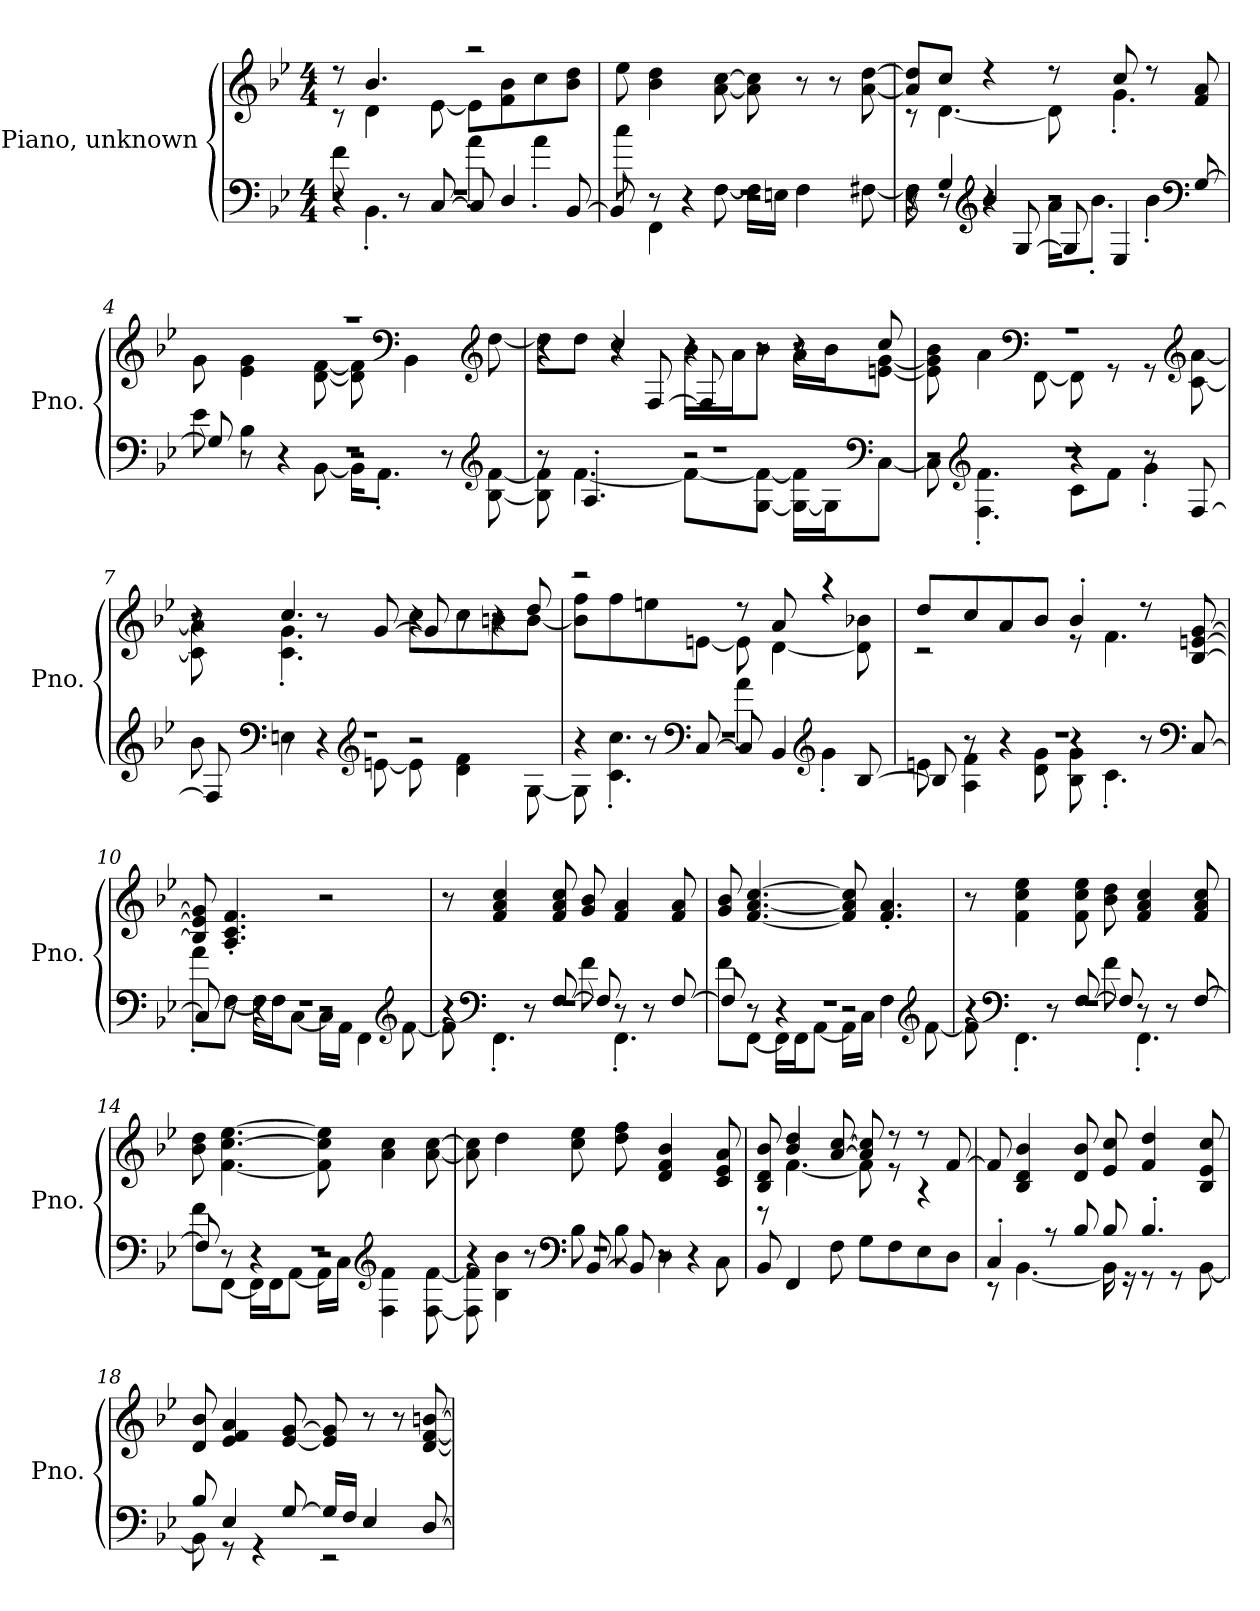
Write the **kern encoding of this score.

**kern	**kern
*part1	*part1
*staff2	*staff1
*I"Piano, unknown	*
*I'Pno.	*
*clefF4	*clefG2
*k[b-e-]	*k[b-e-]
*M4/4	*M4/4
*MM120	*MM120
=1	=1
*^	*^
*	*^	*	*
1r	8f\	4r	8r	8r
.	4.BB-'\	.	4.b-/	4d\
.	.	8r	.	.
.	.	[8C/	.	[8e-\
.	4a'\	8C/]	2r	8e-\L]
.	.	4D/	.	8f\ 8b-\
.	4a'\	.	.	8cc\
.	.	[8BB-/	.	8b-\ 8dd\J
*	*	*	*v	*v
=2	=2	=2	=2
1r	8cc\	8BB-/]	8ee-\
.	4FF\	8r	4b-\ 4dd\
.	.	4r	.
.	[8F\	.	[8a\ [8cc\
.	16F\LL]	2r	8a\] 8cc\]
.	16En\JJ	.	.
.	4F\	.	8r
.	.	.	8r
.	[8F#X\	.	[8a\ [8dd\
=3	=3	=3	=3
*	*	*	*^
4r	8F#\]	8r	8a/] 8dd/]L	8r
.	8r	4G/	8cc/J	[4.d\
*clefG2	*	*	*	*
4b-/	4r	.	4r	.
.	.	[8G/	.	.
2r	16a\KL	8G/]	8r	8d\]
.	8.b-'\J	.	.	.
.	.	4E-/	8cc/	4.g'\
.	4b-'\	.	8r	.
*clefF4	*	*	*	*
.	.	[8G/	8f/ 8a/	.
!!LO:LB:g=z	!!
=4	=4	=4	=4	=4
1r	8e-\	8G/]	1r	8g\
.	4B-\	8r	.	4e-\ 4g\
.	.	4r	.	.
.	[8BB-\	.	.	[8d\ [8f\
.	16BB-\KL]	2r	.	8d\] 8f\]
.	8.AA'\J	.	.	.
*	*	*	*clefF4	*
.	.	.	.	4BB-\
.	8r	.	.	.
*clefG2	*	*	*clefG2	*
.	[8B-\ [8f\	.	.	[8dd\
=5	=5	=5	=5	=5
*	*	*	*	*^
1r	8B-\] 8f\]	8r	4r	8dd\L]	4r
.	[4.f\	4.A'/	.	8dd\J	.
.	.	.	4cc/	4r	8r
.	.	.	.	.	[8F/
.	8f\L_	2r	4r	16b-\LL	8F/]
.	.	.	.	16a\J	.
.	[8G\ 8f\_J	.	.	8b-\J	8r
.	16G\_ 16f\]LL	.	8r	16a\LL	4r
.	16G\J]	.	.	16b-\J	.
*clefF4	*	*	*	*	*
.	[8C\J	.	8cc/	[8en\ [8g\J	.
*	*	*	*	*v	*v
=6	=6	=6	=6	=6
1r	8C\]	2r	1r	8e\] 8g\] 8b-\
*clefG2	*	*	*	*
.	4.F\' 4.f\'	.	.	4a\
*	*	*	*clefF4	*
.	.	.	.	[8FF\
.	8c\L	4r	.	8FF\]
.	8f\J	.	.	8r
.	4g'\	8r	.	8r
*	*	*	*clefG2	*
.	.	[8F/	.	[8c\ [8a\
!!LO:LB:g=z
=7	=7	=7	=7	=7
*	*	*	*	*^
1r	8b-\	8F/]	8r	8c\] 8a\]	4r
*clefF4	*	*	*	*	*
.	4En\	8r	4.cc/	4.c\' 4.g\'	.
.	.	4r	.	.	8r
*clefG2	*	*	*	*	*
.	[8en\	.	.	.	[8g/
.	8e\]	2r	4r	8cc\L	8g/]
.	4d\ 4f\	.	.	8cc\	8r
.	.	.	8r	8bn\	4r
.	[8G\	.	8dd/	[8b\J	.
*	*	*	*	*v	*v
=8	=8	=8	=8	=8
1r	8G\]	4r	2r	8b\] 8ff\L
.	4.c\' 4.cc\'	.	.	8ff\
.	.	8r	.	8een\
*clefF4	*	*	*	*
.	.	[8C/	.	[8en\J
.	4a'\	8C/]	8r	8e\]
.	.	4BB-/	8a/	[4d\
*clefG2	*	*	*	*
.	4g'\	.	4r	.
.	.	[8B-/	.	8d\] 8b-X\
!!LO:LB:g=z	!!
=9	=9	=9	=9	=9
1r	8en\	8B-/]	8dd/L	2r
.	4A\ 4f\	8r	8cc/	.
.	.	4r	8a/	.
.	8d\ 8g\	.	8b-/J	.
.	8B-\ 8g\	4r	4b-'/	8r
.	4.c'\	.	.	4.f\
.	.	8r	8r	.
*clefF4	*	*	*	*
.	.	[8C/	[8B-/ [8en/ [8g/	.
*	*	*	*v	*v
=10	=10	=10	=10
1r	8a'\L	8C/]	8B-/] 8e/] 8g/]
.	[8F\J	8r	4.A/' 4.c/' 4.f/'
.	16F\LL]	4r	.
.	16F\J	.	.
.	[8C\J	.	.
.	16C\LL]	2r	2r
.	16AA\JJ	.	.
.	4FF\	.	.
*clefG2	*	*	*
.	[8f\	.	.
=11	=11	=11	=11
1r	8f\]	4r	8r
*clefF4	*	*	*
.	4.FF'\	.	4f/ 4a/ 4cc/
.	.	8r	.
.	.	[8F/	8f/ 8a/ 8cc/
.	8f\	8F/]	8g/ 8b-/
.	4.FF'\	8r	4f/ 4a/
.	.	8r	.
.	.	[8F/	8f/ 8a/
!!LO:LB:g=z
=12	=12	=12	=12
1r	8f\L	8F/]	8g/ 8b-/
.	[8FF\J	8r	[4.f/ [4.a/ [4.cc/
.	16FF\LL]	4r	.
.	16FF\J	.	.
.	[8AA\J	.	.
.	16AA\LL]	2r	8f/] 8a/] 8cc/]
.	16C\JJ	.	.
.	4F\	.	4.f/' 4.a/'
*clefG2	*	*	*
.	[8f\	.	.
=13	=13	=13	=13
1r	8f\]	4r	8r
*clefF4	*	*	*
.	4.FF'\	.	4f\ 4cc\ 4ee-\
.	.	8r	.
.	.	[8F/	8f\ 8cc\ 8ee-\
.	8f\	8F/]	8b-\ 8dd\
.	4.FF'\	8r	4f/ 4a/ 4cc/
.	.	8r	.
.	.	[8F/	8f/ 8a/ 8cc/
=14	=14	=14	=14
1r	8f\L	8F/]	8b-\ 8dd\
.	[8FF\J	8r	[4.f\ [4.cc\ [4.ee-\
.	16FF\LL]	4r	.
.	16FF\J	.	.
.	[8AA\J	.	.
.	16AA\LL]	2r	8f\] 8cc\] 8ee-\]
.	16C\JJ	.	.
*clefG2	*	*	*
.	4F\ 4f\	.	4a\ 4cc\
.	[8F\ [8f\	.	[8a\ [8cc\
!!LO:LB:g=z
=15	=15	=15	=15
1r	8F\] 8f\]	4r	8a\] 8cc\]
.	4B-\ 4b-\	.	4dd\
.	.	8r	.
*clefF4	*	*	*
.	8B-\	[8BB-/	8cc\ 8ee-\
.	8B-\	8BB-/]	8dd\ 8ff\
.	4D\	8r	4d/ 4f/ 4b-/
.	.	4r	.
.	8C\	.	8c/ 8e-/ 8a/
*v	*v	*v	*
=16	=16
*	*^
8BB-/	8B-/ 8d/ 8b-/	8r
4FF/	4b-/ 4dd/	[4.f\
8F\	[8a/ [8cc/	.
8G\L	8a/] 8cc/]	8f\]
8F\	8r	8r
8E-\	8r	4r
8D\J	[8f/	.
*	*v	*v
=17	=17
*^	*
4C'/	8r	8f/]
.	[4.BB-\	4B-/ 4d/ 4b-/
8r	.	.
8B-/	.	8d/ 8b-/
8B-/	16BB-\]	8e-/ 8cc/
.	16r	.
4.B-'/	8r	4f/ 4dd/
.	8r	.
.	[8BB-\	8B-/ 8e-/ 8cc/
!!LO:PB:g=z
=18	=18	=18
8B-/	8BB-\]	8d/ 8b-/
4E-/	8r	4e-/ 4f/ 4a/
.	4r	.
[8G/	.	[8e-/ [8g/
16G/LL]	2r	8e-/] 8g/]
16F/JJ	.	.
4E-/	.	8r
.	.	8r
[8D/	.	[8d/ [8f/ [8bn/
*v	*v	*
=	=
*-	*-
